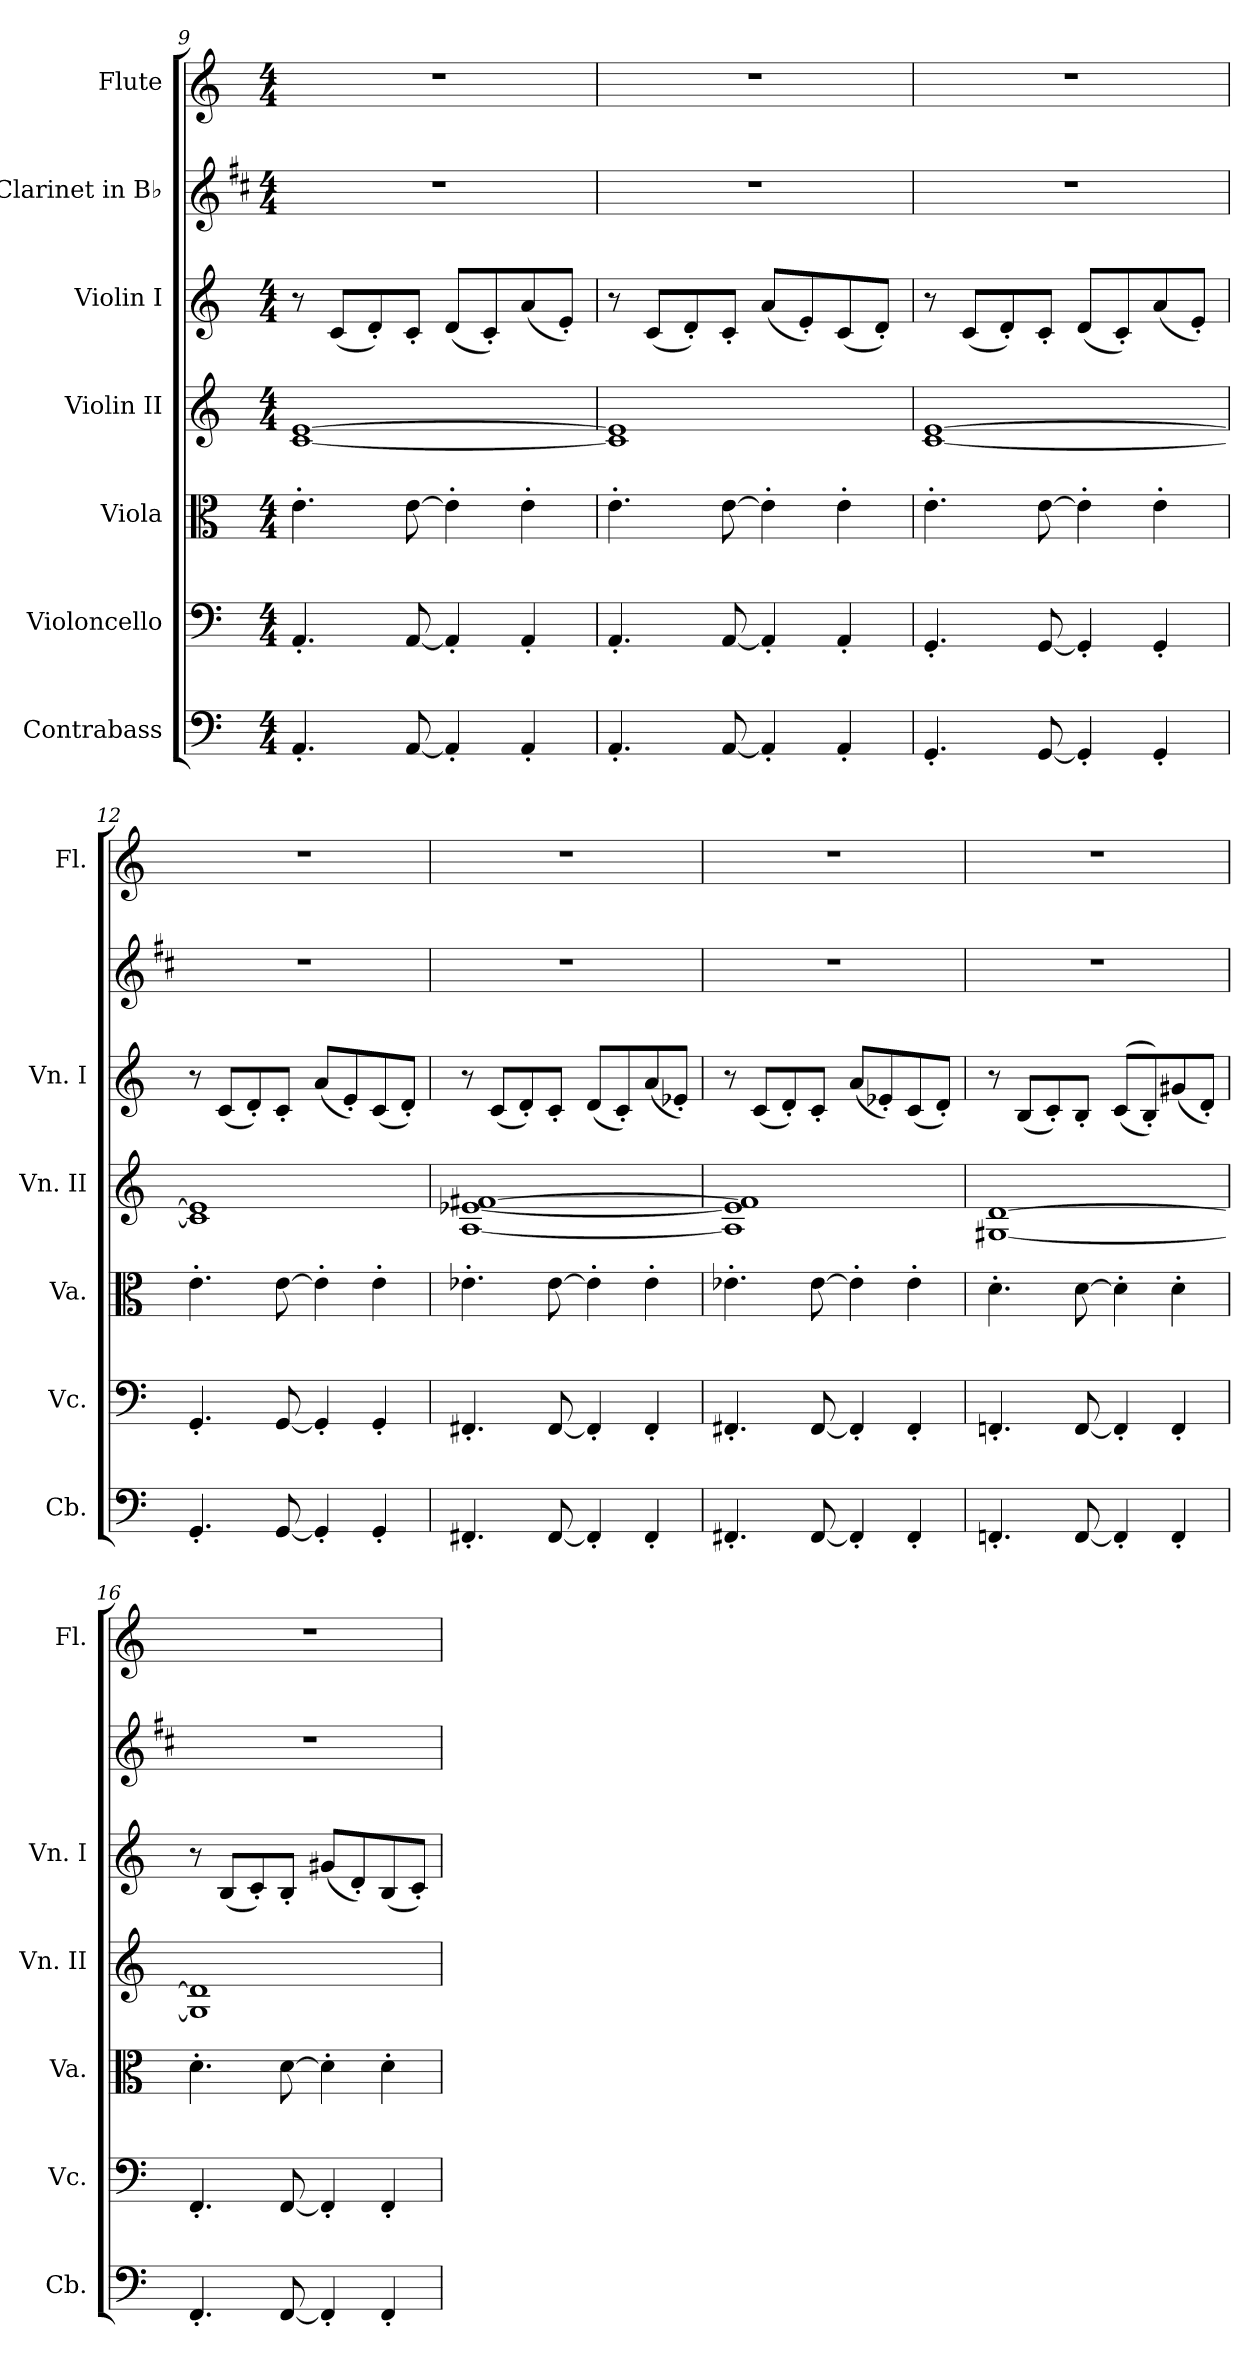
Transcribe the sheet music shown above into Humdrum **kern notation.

**kern	**kern	**kern	**kern	**kern	**kern	**kern
*part7	*part6	*part5	*part4	*part3	*part2	*part1
*staff7	*staff6	*staff5	*staff4	*staff3	*staff2	*staff1
*I"Contrabass	*I"Violoncello	*I"Viola	*I"Violin II	*I"Violin I	*I"Clarinet in B♭	*I"Flute
*I'Cb.	*I'Vc.	*I'Va.	*I'Vn. II	*I'Vn. I	*	*I'Fl.
*clefF4	*clefF4	*clefC3	*clefG2	*clefG2	*clefG2	*clefG2
*ITrd7c12	*	*	*	*	*ITrd1c2	*
*k[]	*k[]	*k[]	*k[]	*k[]	*k[]	*k[]
*M4/4	*M4/4	*M4/4	*M4/4	*M4/4	*M4/4	*M4/4
=9	=9	=9	=9	=9	=9	=9
4.AAA'/	4.AA'/	4.e'\	[1c [1e	8r	1r	1r
.	.	.	.	(<8c/L	.	.
.	.	.	.	8d'/)	.	.
[8AAA/	[8AA/	[8e\	.	8c'/J	.	.
4AAA'/]	4AA'/]	4e'\]	.	(<8d/L	.	.
.	.	.	.	8c'/)	.	.
4AAA'/	4AA'/	4e'\	.	(<8a/	.	.
.	.	.	.	8e'/J)	.	.
=10	=10	=10	=10	=10	=10	=10
4.AAA'/	4.AA'/	4.e'\	1c] 1e]	8r	1r	1r
.	.	.	.	(<8c/L	.	.
.	.	.	.	8d'/)	.	.
[8AAA/	[8AA/	[8e\	.	8c'/J	.	.
4AAA'/]	4AA'/]	4e'\]	.	(<8a/L	.	.
.	.	.	.	8e'/)	.	.
4AAA'/	4AA'/	4e'\	.	(<8c/	.	.
.	.	.	.	8d'/J)	.	.
=11	=11	=11	=11	=11	=11	=11
4.GGG'/	4.GG'/	4.e'\	[1c [1e	8r	1r	1r
.	.	.	.	(<8c/L	.	.
.	.	.	.	8d'/)	.	.
[8GGG/	[8GG/	[8e\	.	8c'/J	.	.
4GGG'/]	4GG'/]	4e'\]	.	(<8d/L	.	.
.	.	.	.	8c'/)	.	.
4GGG'/	4GG'/	4e'\	.	(<8a/	.	.
.	.	.	.	8e'/J)	.	.
=12	=12	=12	=12	=12	=12	=12
4.GGG'/	4.GG'/	4.e'\	1c] 1e]	8r	1r	1r
.	.	.	.	(<8c/L	.	.
.	.	.	.	8d'/)	.	.
[8GGG/	[8GG/	[8e\	.	8c'/J	.	.
4GGG'/]	4GG'/]	4e'\]	.	(<8a/L	.	.
.	.	.	.	8e'/)	.	.
4GGG'/	4GG'/	4e'\	.	(<8c/	.	.
.	.	.	.	8d'/J)	.	.
=13	=13	=13	=13	=13	=13	=13
4.FFF#X'/	4.FF#X'/	4.e-X'\	[1A [1e-X [1f#X	8r	1r	1r
.	.	.	.	(<8c/L	.	.
.	.	.	.	8d'/)	.	.
[8FFF#/	[8FF#/	[8e-\	.	8c'/J	.	.
4FFF#'/]	4FF#'/]	4e-'\]	.	(<8d/L	.	.
.	.	.	.	8c'/)	.	.
4FFF#'/	4FF#'/	4e-'\	.	(<8a/	.	.
.	.	.	.	8e-X'/J)	.	.
!!LO:PB:g=z
=14	=14	=14	=14	=14	=14	=14
4.FFF#X'/	4.FF#X'/	4.e-X'\	1A] 1e-] 1f#]	8r	1r	1r
.	.	.	.	(<8c/L	.	.
.	.	.	.	8d'/)	.	.
[8FFF#/	[8FF#/	[8e-\	.	8c'/J	.	.
4FFF#'/]	4FF#'/]	4e-'\]	.	(<8a/L	.	.
.	.	.	.	8e-X'/)	.	.
4FFF#'/	4FF#'/	4e-'\	.	(<8c/	.	.
.	.	.	.	8d'/J)	.	.
=15	=15	=15	=15	=15	=15	=15
4.FFFn'/	4.FFn'/	4.d'\	[1G#X [1d	8r	1r	1r
.	.	.	.	(<8B/L	.	.
.	.	.	.	8c'/)	.	.
[8FFF/	[8FF/	[8d\	.	8B'/J	.	.
4FFF'/]	4FF'/]	4d'\]	.	(<(<8c/L	.	.
.	.	.	.	8B'/))	.	.
4FFF'/	4FF'/	4d'\	.	(<8g#X/	.	.
.	.	.	.	8d'/J)	.	.
=16	=16	=16	=16	=16	=16	=16
4.FFF'/	4.FF'/	4.d'\	1G#] 1d]	8r	1r	1r
.	.	.	.	(<8B/L	.	.
.	.	.	.	8c'/)	.	.
[8FFF/	[8FF/	[8d\	.	8B'/J	.	.
4FFF'/]	4FF'/]	4d'\]	.	(<8g#X/L	.	.
.	.	.	.	8d'/)	.	.
4FFF'/	4FF'/	4d'\	.	(<8B/	.	.
.	.	.	.	8c'/J)	.	.
=	=	=	=	=	=	=
*-	*-	*-	*-	*-	*-	*-
